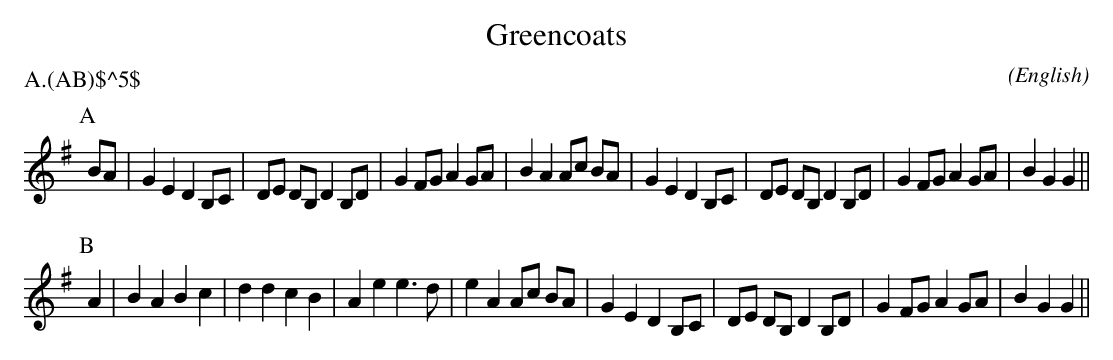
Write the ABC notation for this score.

X:1
T:Greencoats
C:
O:English
P:A.(AB)$^5$
K:G
P:A
BA |\
G2 E2 D2 B,C | DE DB,  D2 B,D | G2 FG A2 GA | B2 A2 Ac BA |\
G2 E2 D2 B,C | DE DB,  D2 B,D | G2 FG A2 GA | B2 G2 G2    ||
P:B
A2 |\
B2 A2 B2 c2 | d2 d2  c2 B2 | A2 e2 e3  d | e2 A2 Ac BA |\
G2 E2 D2 B,C | DE DB,  D2 B,D | G2 FG A2 GA | B2 G2 G2    ||
